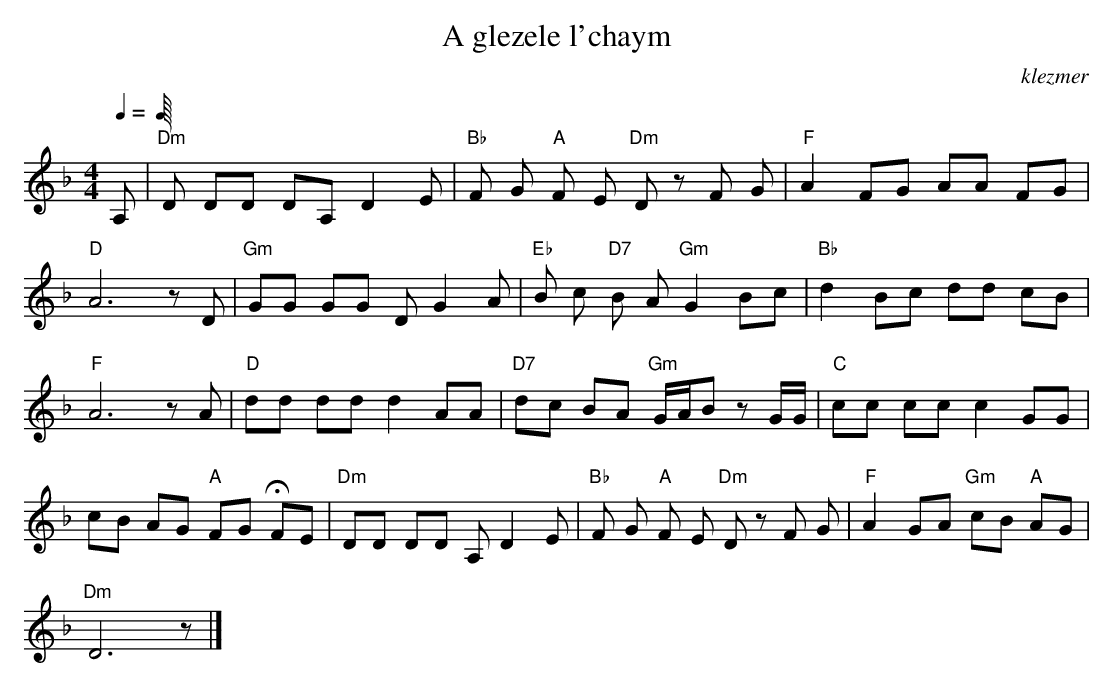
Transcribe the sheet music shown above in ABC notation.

X:1
T:A glezele l'chaym
O:klezmer
M:4/4
L:1/8
Q:1/4=
K:F
V:1
A,|"Dm" D DD DA, D2 E|"Bb" F G"A" F E"Dm" D zF G|"F" A2 FG AA FG |
"D" A6 zD |"Gm" GG GG DG2 A|"Eb" B c"D7" B A"Gm" G2 Bc |"Bb" d2 Bc dd cB |
"F" A6 zA |"D" dd dd d2 AA |"D7" dc BA "Gm" G/A/B zG/G/ |"C" cc cc c2 GG |
cB AG "A" FG HFE |"Dm" DD DD A,D2 E|"Bb" F G"A" F E"Dm" D zF G|"F" A2 GA "Gm" cB "A" AG |
"Dm" D6 z|]
